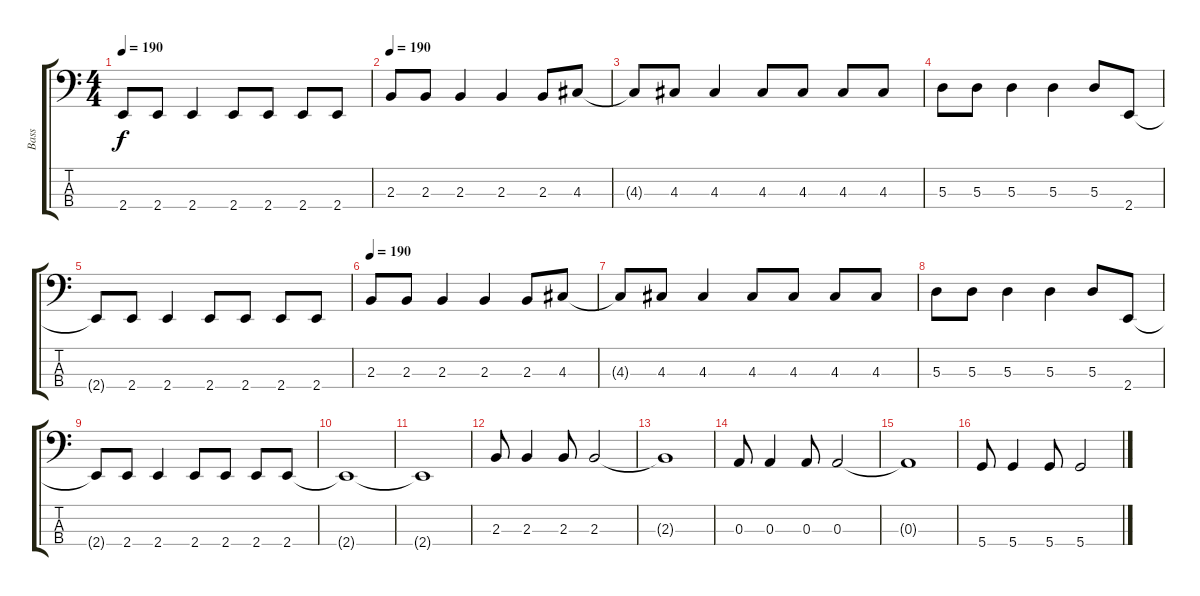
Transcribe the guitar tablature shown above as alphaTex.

\track ("Bass" "Bass") {instrument electricbassfinger}
\staff {score tabs}
\tuning (G2 D2 A1 D1) {hide}
\ts (4 4)
\tempo 190
\clef f4
\ks c
2.4{t}.8{dy f} 2.4.8 2.4.4 2.4.8 2.4.8 2.4.8 2.4.8 |
\tempo 190
2.3.8 2.3.8 2.3.4 2.3.4 2.3.8 4.3.8 |
4.3{t}.8 4.3.8 4.3.4 4.3.8 4.3.8 4.3.8 4.3.8 |
5.3.8 5.3.8 5.3.4 5.3.4 5.3.8 2.4.8 |
2.4{t}.8 2.4.8 2.4.4 2.4.8 2.4.8 2.4.8 2.4.8 |
\tempo 190
2.3.8 2.3.8 2.3.4 2.3.4 2.3.8 4.3.8 |
4.3{t}.8 4.3.8 4.3.4 4.3.8 4.3.8 4.3.8 4.3.8 |
5.3.8 5.3.8 5.3.4 5.3.4 5.3.8 2.4.8 |
2.4{t}.8 2.4.8 2.4.4 2.4.8 2.4.8 2.4.8 2.4.8 |
2.4{t}.1 |
2.4{t}.1 |
2.3.8 2.3.4 2.3.8 2.3.2 |
2.3{t}.1 |
0.3.8 0.3.4 0.3.8 0.3.2 |
0.3{t}.1 |
5.4.8 5.4.4 5.4.8 5.4.2
